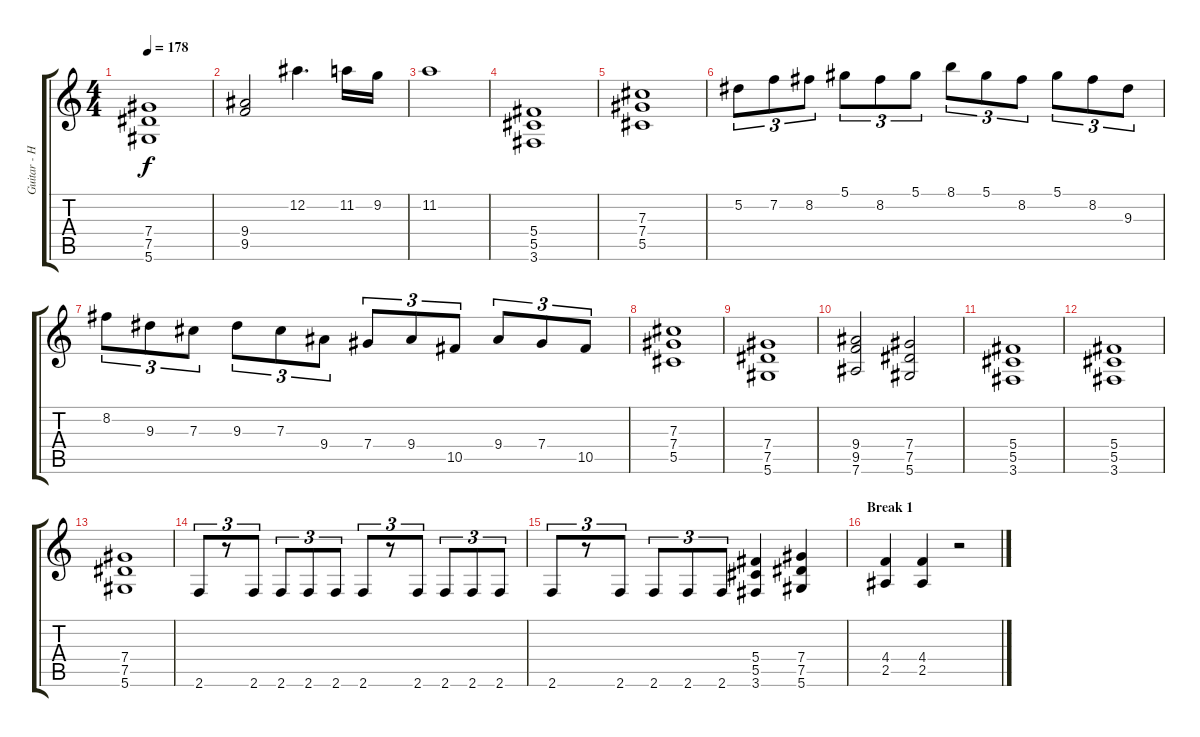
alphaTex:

\track ("Guitar - Henjo Richter" "Guitar - H") {instrument overdrivenguitar}
\staff {score tabs}
\tuning (Eb4 Bb3 Gb3 Db3 Ab2 Eb2) {hide}
\ts (4 4)
\tempo 178
\clef g2
\ks c
(7.4 7.5 5.6).1{dy f} |
(9.4 9.5).2 12.2.4{d} 11.2.16 9.2.16 |
11.2.1 |
(5.4 5.5 3.6).1 |
(7.3 7.4 5.5).1 |
5.2.8{tu (3 2)} 7.2.8{tu (3 2)} 8.2.8{tu (3 2)} 5.1.8{tu (3 2)} 8.2.8{tu (3 2)} 5.1.8{tu (3 2)} 8.1.8{tu (3 2)} 5.1.8{tu (3 2)} 8.2.8{tu (3 2)} 5.1.8{tu (3 2)} 8.2.8{tu (3 2)} 9.3.8{tu (3 2)} |
8.2.8{tu (3 2)} 9.3.8{tu (3 2)} 7.3.8{tu (3 2)} 9.3.8{tu (3 2)} 7.3.8{tu (3 2)} 9.4.8{tu (3 2)} 7.4.8{tu (3 2)} 9.4.8{tu (3 2)} 10.5.8{tu (3 2)} 9.4.8{tu (3 2)} 7.4.8{tu (3 2)} 10.5.8{tu (3 2)} |
(7.3 7.4 5.5).1 |
(7.4 7.5 5.6).1 |
(9.4 9.5 7.6).2 (7.4 7.5 5.6).2 |
(5.4 5.5 3.6).1 |
(5.4 5.5 3.6).1 |
(7.4 7.5 5.6).1 |
2.6.8{tu (3 2)} r.8{tu (3 2)} 2.6.8{tu (3 2)} 2.6.8{tu (3 2)} 2.6.8{tu (3 2)} 2.6.8{tu (3 2)} 2.6.8{tu (3 2)} r.8{tu (3 2)} 2.6.8{tu (3 2)} 2.6.8{tu (3 2)} 2.6.8{tu (3 2)} 2.6.8{tu (3 2)} |
2.6.8{tu (3 2)} r.8{tu (3 2)} 2.6.8{tu (3 2)} 2.6.8{tu (3 2)} 2.6.8{tu (3 2)} 2.6.8{tu (3 2)} (5.4 5.5 3.6).4 (7.4 7.5 5.6).4 |
\section ("" "Break 1")
(4.4 2.5).4 (4.4 2.5).4 r.2
